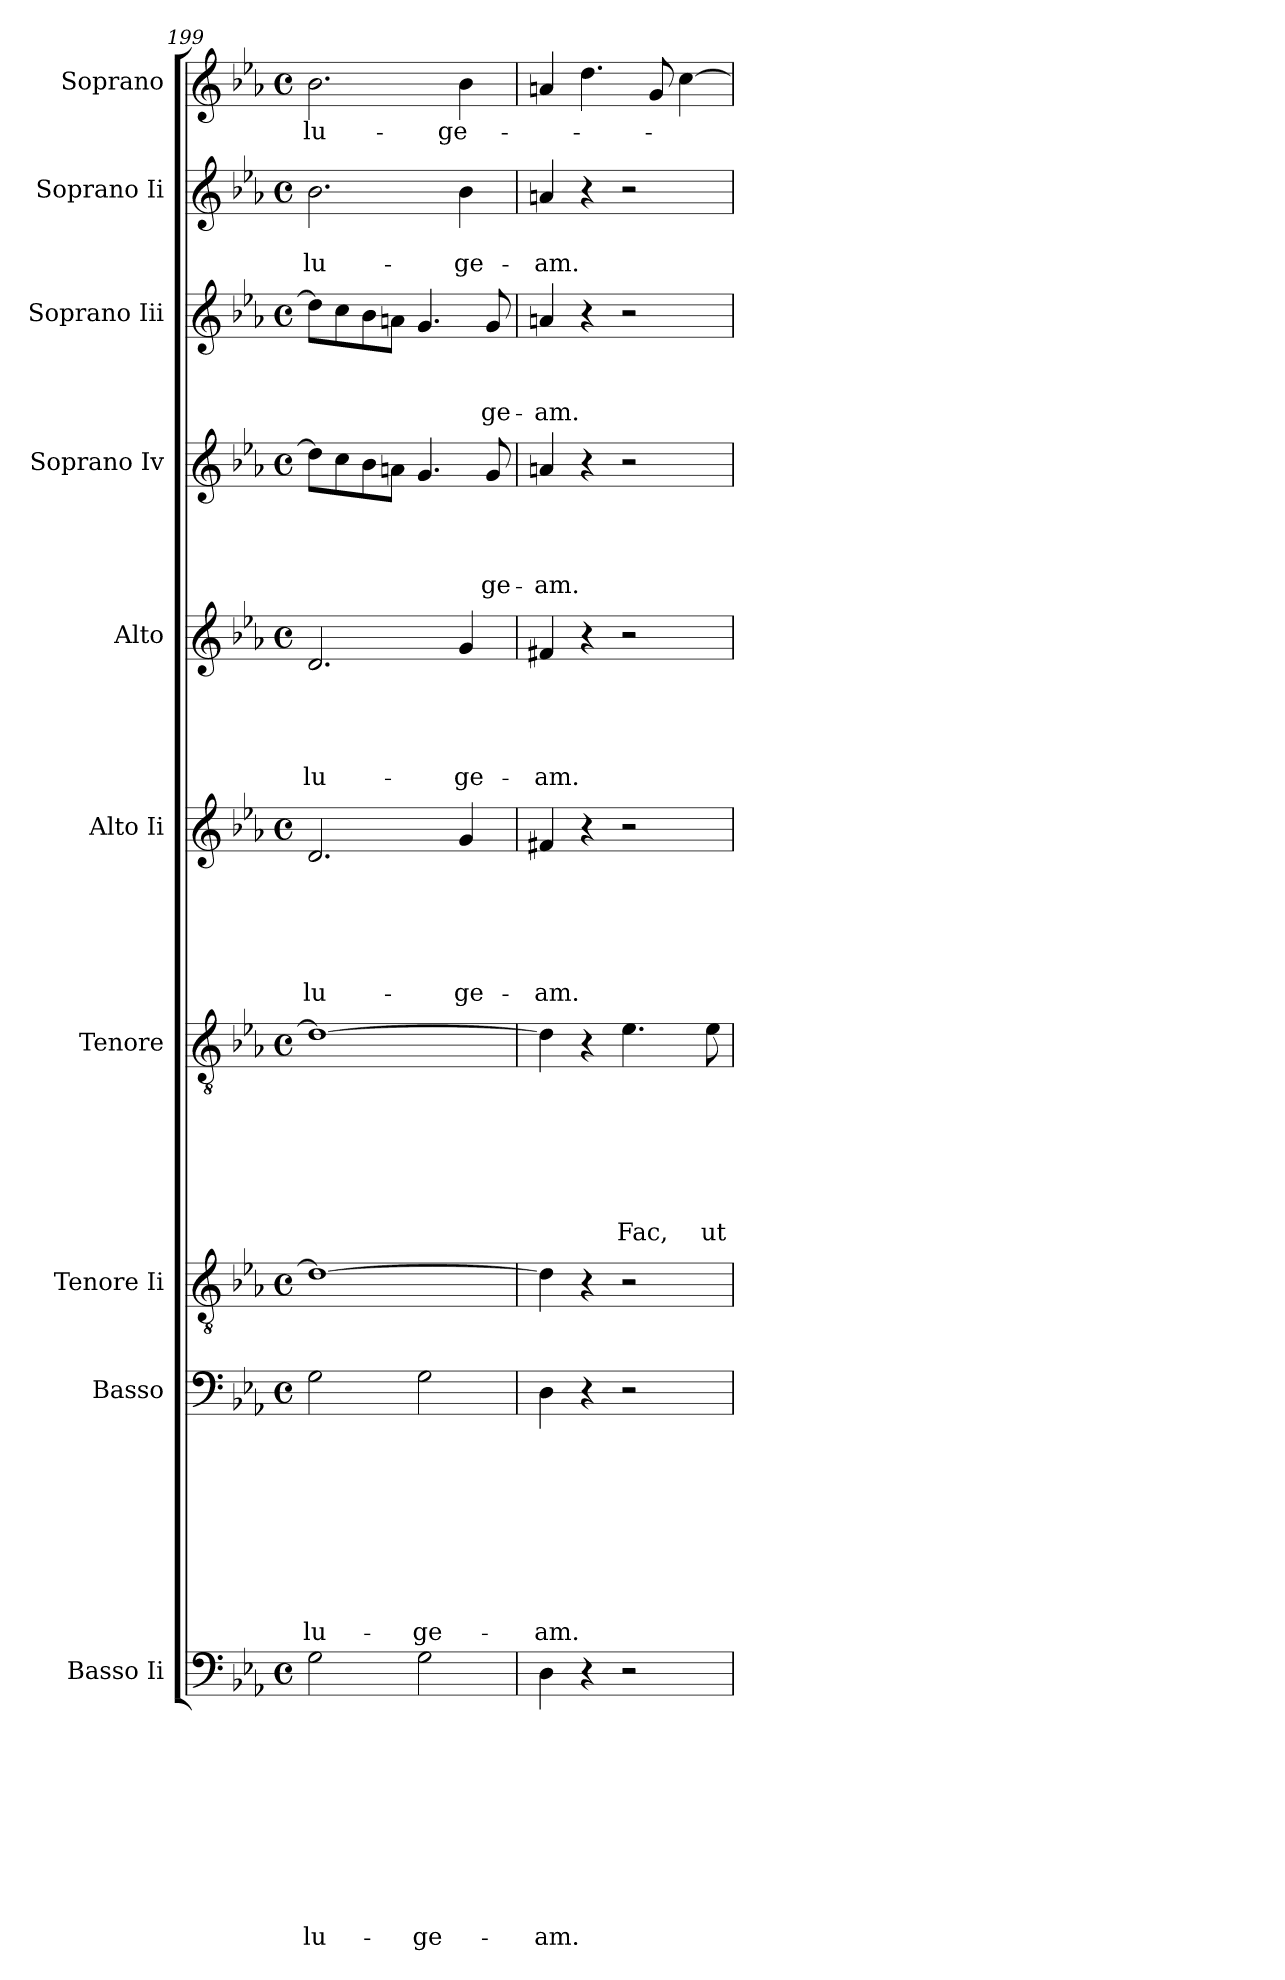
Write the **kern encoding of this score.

**kern	**text	**text	**text	**text	**text	**text	**text	**text	**text	**text	**kern	**text	**text	**text	**text	**text	**text	**text	**text	**text	**kern	**text	**kern	**text	**text	**text	**text	**text	**text	**text	**kern	**text	**text	**text	**text	**text	**text	**kern	**text	**text	**text	**text	**text	**kern	**text	**text	**text	**text	**kern	**text	**text	**text	**kern	**text	**text	**kern	**text
*part10	*part10	*part10	*part10	*part10	*part10	*part10	*part10	*part10	*part10	*part10	*part9	*part9	*part9	*part9	*part9	*part9	*part9	*part9	*part9	*part9	*part8	*part8	*part7	*part7	*part7	*part7	*part7	*part7	*part7	*part7	*part6	*part6	*part6	*part6	*part6	*part6	*part6	*part5	*part5	*part5	*part5	*part5	*part5	*part4	*part4	*part4	*part4	*part4	*part3	*part3	*part3	*part3	*part2	*part2	*part2	*part1	*part1
*staff10	*staff10	*staff10	*staff10	*staff10	*staff10	*staff10	*staff10	*staff10	*staff10	*staff10	*staff9	*staff9	*staff9	*staff9	*staff9	*staff9	*staff9	*staff9	*staff9	*staff9	*staff8	*staff8	*staff7	*staff7	*staff7	*staff7	*staff7	*staff7	*staff7	*staff7	*staff6	*staff6	*staff6	*staff6	*staff6	*staff6	*staff6	*staff5	*staff5	*staff5	*staff5	*staff5	*staff5	*staff4	*staff4	*staff4	*staff4	*staff4	*staff3	*staff3	*staff3	*staff3	*staff2	*staff2	*staff2	*staff1	*staff1
*I"Basso Ii	*	*	*	*	*	*	*	*	*	*	*I"Basso	*	*	*	*	*	*	*	*	*	*I"Tenore Ii	*	*I"Tenore	*	*	*	*	*	*	*	*I"Alto Ii	*	*	*	*	*	*	*I"Alto	*	*	*	*	*	*I"Soprano Iv	*	*	*	*	*I"Soprano Iii	*	*	*	*I"Soprano Ii	*	*	*I"Soprano	*
*clefF4	*	*	*	*	*	*	*	*	*	*	*clefF4	*	*	*	*	*	*	*	*	*	*clefGv2	*	*clefGv2	*	*	*	*	*	*	*	*clefG2	*	*	*	*	*	*	*clefG2	*	*	*	*	*	*clefG2	*	*	*	*	*clefG2	*	*	*	*clefG2	*	*	*clefG2	*
*k[b-e-a-]	*	*	*	*	*	*	*	*	*	*	*k[b-e-a-]	*	*	*	*	*	*	*	*	*	*k[b-e-a-]	*	*k[b-e-a-]	*	*	*	*	*	*	*	*k[b-e-a-]	*	*	*	*	*	*	*k[b-e-a-]	*	*	*	*	*	*k[b-e-a-]	*	*	*	*	*k[b-e-a-]	*	*	*	*k[b-e-a-]	*	*	*k[b-e-a-]	*
*E-:	*	*	*	*	*	*	*	*	*	*	*E-:	*	*	*	*	*	*	*	*	*	*E-:	*	*E-:	*	*	*	*	*	*	*	*E-:	*	*	*	*	*	*	*E-:	*	*	*	*	*	*E-:	*	*	*	*	*E-:	*	*	*	*E-:	*	*	*E-:	*
*M4/4	*	*	*	*	*	*	*	*	*	*	*M4/4	*	*	*	*	*	*	*	*	*	*M4/4	*	*M4/4	*	*	*	*	*	*	*	*M4/4	*	*	*	*	*	*	*M4/4	*	*	*	*	*	*M4/4	*	*	*	*	*M4/4	*	*	*	*M4/4	*	*	*M4/4	*
*met(c)	*	*	*	*	*	*	*	*	*	*	*met(c)	*	*	*	*	*	*	*	*	*	*met(c)	*	*met(c)	*	*	*	*	*	*	*	*met(c)	*	*	*	*	*	*	*met(c)	*	*	*	*	*	*met(c)	*	*	*	*	*met(c)	*	*	*	*met(c)	*	*	*met(c)	*
=199	=199	=199	=199	=199	=199	=199	=199	=199	=199	=199	=199	=199	=199	=199	=199	=199	=199	=199	=199	=199	=199	=199	=199	=199	=199	=199	=199	=199	=199	=199	=199	=199	=199	=199	=199	=199	=199	=199	=199	=199	=199	=199	=199	=199	=199	=199	=199	=199	=199	=199	=199	=199	=199	=199	=199	=199	=199
!	!	!	!	!	!	!	!	!	!	!LO:LY:b	!	!	!	!	!	!	!	!	!	!LO:LY:b	!	!	!	!	!	!	!	!	!	!	!	!	!	!	!	!	!LO:LY:b	!	!	!	!	!	!LO:LY:b	!	!	!	!	!	!	!	!	!	!	!	!LO:LY:b	!	!LO:LY:b
2G\	.	.	.	.	.	.	.	.	.	lu-	2G\	.	.	.	.	.	.	.	.	lu-	1d_	.	1d_	.	.	.	.	.	.	.	2.d/	.	.	.	.	.	lu-	2.d/	.	.	.	.	lu-	8dd\L]	.	.	.	.	8dd\L]	.	.	.	2.b-\	.	lu-	2.b-\	lu-
.	.	.	.	.	.	.	.	.	.	.	.	.	.	.	.	.	.	.	.	.	.	.	.	.	.	.	.	.	.	.	.	.	.	.	.	.	.	.	.	.	.	.	.	8cc\	.	.	.	.	8cc\	.	.	.	.	.	.	.	.
.	.	.	.	.	.	.	.	.	.	.	.	.	.	.	.	.	.	.	.	.	.	.	.	.	.	.	.	.	.	.	.	.	.	.	.	.	.	.	.	.	.	.	.	8b-\	.	.	.	.	8b-\	.	.	.	.	.	.	.	.
.	.	.	.	.	.	.	.	.	.	.	.	.	.	.	.	.	.	.	.	.	.	.	.	.	.	.	.	.	.	.	.	.	.	.	.	.	.	.	.	.	.	.	.	8an\J	.	.	.	.	8an\J	.	.	.	.	.	.	.	.
!	!	!	!	!	!	!	!	!	!	!LO:LY:b	!	!	!	!	!	!	!	!	!	!LO:LY:b	!	!	!	!	!	!	!	!	!	!	!	!	!	!	!	!	!	!	!	!	!	!	!	!	!	!	!	!	!	!	!	!	!	!	!	!	!
2G\	.	.	.	.	.	.	.	.	.	-ge-	2G\	.	.	.	.	.	.	.	.	-ge-	.	.	.	.	.	.	.	.	.	.	.	.	.	.	.	.	.	.	.	.	.	.	.	4.g/	.	.	.	.	4.g/	.	.	.	.	.	.	.	.
!	!	!	!	!	!	!	!	!	!	!	!	!	!	!	!	!	!	!	!	!	!	!	!	!	!	!	!	!	!	!	!	!	!	!	!	!	!LO:LY:b	!	!	!	!	!	!LO:LY:b	!	!	!	!	!	!	!	!	!	!	!	!LO:LY:b	!	!LO:LY:b
.	.	.	.	.	.	.	.	.	.	.	.	.	.	.	.	.	.	.	.	.	.	.	.	.	.	.	.	.	.	.	4g/	.	.	.	.	.	-ge-	4g/	.	.	.	.	-ge-	.	.	.	.	.	.	.	.	.	4b-\	.	-ge-	4b-\	-ge-
!	!	!	!	!	!	!	!	!	!	!	!	!	!	!	!	!	!	!	!	!	!	!	!	!	!	!	!	!	!	!	!	!	!	!	!	!	!	!	!	!	!	!	!	!	!	!	!	!LO:LY:b	!	!	!	!LO:LY:b	!	!	!	!	!
.	.	.	.	.	.	.	.	.	.	.	.	.	.	.	.	.	.	.	.	.	.	.	.	.	.	.	.	.	.	.	.	.	.	.	.	.	.	.	.	.	.	.	.	8g/	.	.	.	-ge-	8g/	.	.	-ge-	.	.	.	.	.
!!LO:LB:g=z
=200	=200	=200	=200	=200	=200	=200	=200	=200	=200	=200	=200	=200	=200	=200	=200	=200	=200	=200	=200	=200	=200	=200	=200	=200	=200	=200	=200	=200	=200	=200	=200	=200	=200	=200	=200	=200	=200	=200	=200	=200	=200	=200	=200	=200	=200	=200	=200	=200	=200	=200	=200	=200	=200	=200	=200	=200	=200
!	!	!	!	!	!	!	!	!	!	!LO:LY:b	!	!	!	!	!	!	!	!	!	!LO:LY:b	!	!	!	!	!	!	!	!	!	!	!	!	!	!	!	!	!LO:LY:b	!	!	!	!	!	!LO:LY:b	!	!	!	!	!LO:LY:b	!	!	!	!LO:LY:b	!	!	!LO:LY:b	!	!
4D\	.	.	.	.	.	.	.	.	.	-am.	4D\	.	.	.	.	.	.	.	.	-am.	4d\]	.	4d\]	.	.	.	.	.	.	.	4f#X/	.	.	.	.	.	-am.	4f#X/	.	.	.	.	-am.	4an/	.	.	.	-am.	4an/	.	.	-am.	4an/	.	-am.	4an/	.
4r	.	.	.	.	.	.	.	.	.	.	4r	.	.	.	.	.	.	.	.	.	4r	.	4r	.	.	.	.	.	.	.	4r	.	.	.	.	.	.	4r	.	.	.	.	.	4r	.	.	.	.	4r	.	.	.	4r	.	.	4.dd\	.
!	!	!	!	!	!	!	!	!	!	!	!	!	!	!	!	!	!	!	!	!	!	!	!	!	!	!	!	!	!	!LO:LY:b	!	!	!	!	!	!	!	!	!	!	!	!	!	!	!	!	!	!	!	!	!	!	!	!	!	!	!
2r	.	.	.	.	.	.	.	.	.	.	2r	.	.	.	.	.	.	.	.	.	2r	.	4.e-\	.	.	.	.	.	.	Fac,	2r	.	.	.	.	.	.	2r	.	.	.	.	.	2r	.	.	.	.	2r	.	.	.	2r	.	.	.	.
.	.	.	.	.	.	.	.	.	.	.	.	.	.	.	.	.	.	.	.	.	.	.	.	.	.	.	.	.	.	.	.	.	.	.	.	.	.	.	.	.	.	.	.	.	.	.	.	.	.	.	.	.	.	.	.	8g/	.
.	.	.	.	.	.	.	.	.	.	.	.	.	.	.	.	.	.	.	.	.	.	.	.	.	.	.	.	.	.	.	.	.	.	.	.	.	.	.	.	.	.	.	.	.	.	.	.	.	.	.	.	.	.	.	.	[>4cc\	.
!	!	!	!	!	!	!	!	!	!	!	!	!	!	!	!	!	!	!	!	!	!	!	!	!	!	!	!	!	!	!LO:LY:b	!	!	!	!	!	!	!	!	!	!	!	!	!	!	!	!	!	!	!	!	!	!	!	!	!	!	!
.	.	.	.	.	.	.	.	.	.	.	.	.	.	.	.	.	.	.	.	.	.	.	8e-\	.	.	.	.	.	.	ut	.	.	.	.	.	.	.	.	.	.	.	.	.	.	.	.	.	.	.	.	.	.	.	.	.	.	.
=	=	=	=	=	=	=	=	=	=	=	=	=	=	=	=	=	=	=	=	=	=	=	=	=	=	=	=	=	=	=	=	=	=	=	=	=	=	=	=	=	=	=	=	=	=	=	=	=	=	=	=	=	=	=	=	=	=
*-	*-	*-	*-	*-	*-	*-	*-	*-	*-	*-	*-	*-	*-	*-	*-	*-	*-	*-	*-	*-	*-	*-	*-	*-	*-	*-	*-	*-	*-	*-	*-	*-	*-	*-	*-	*-	*-	*-	*-	*-	*-	*-	*-	*-	*-	*-	*-	*-	*-	*-	*-	*-	*-	*-	*-	*-	*-
